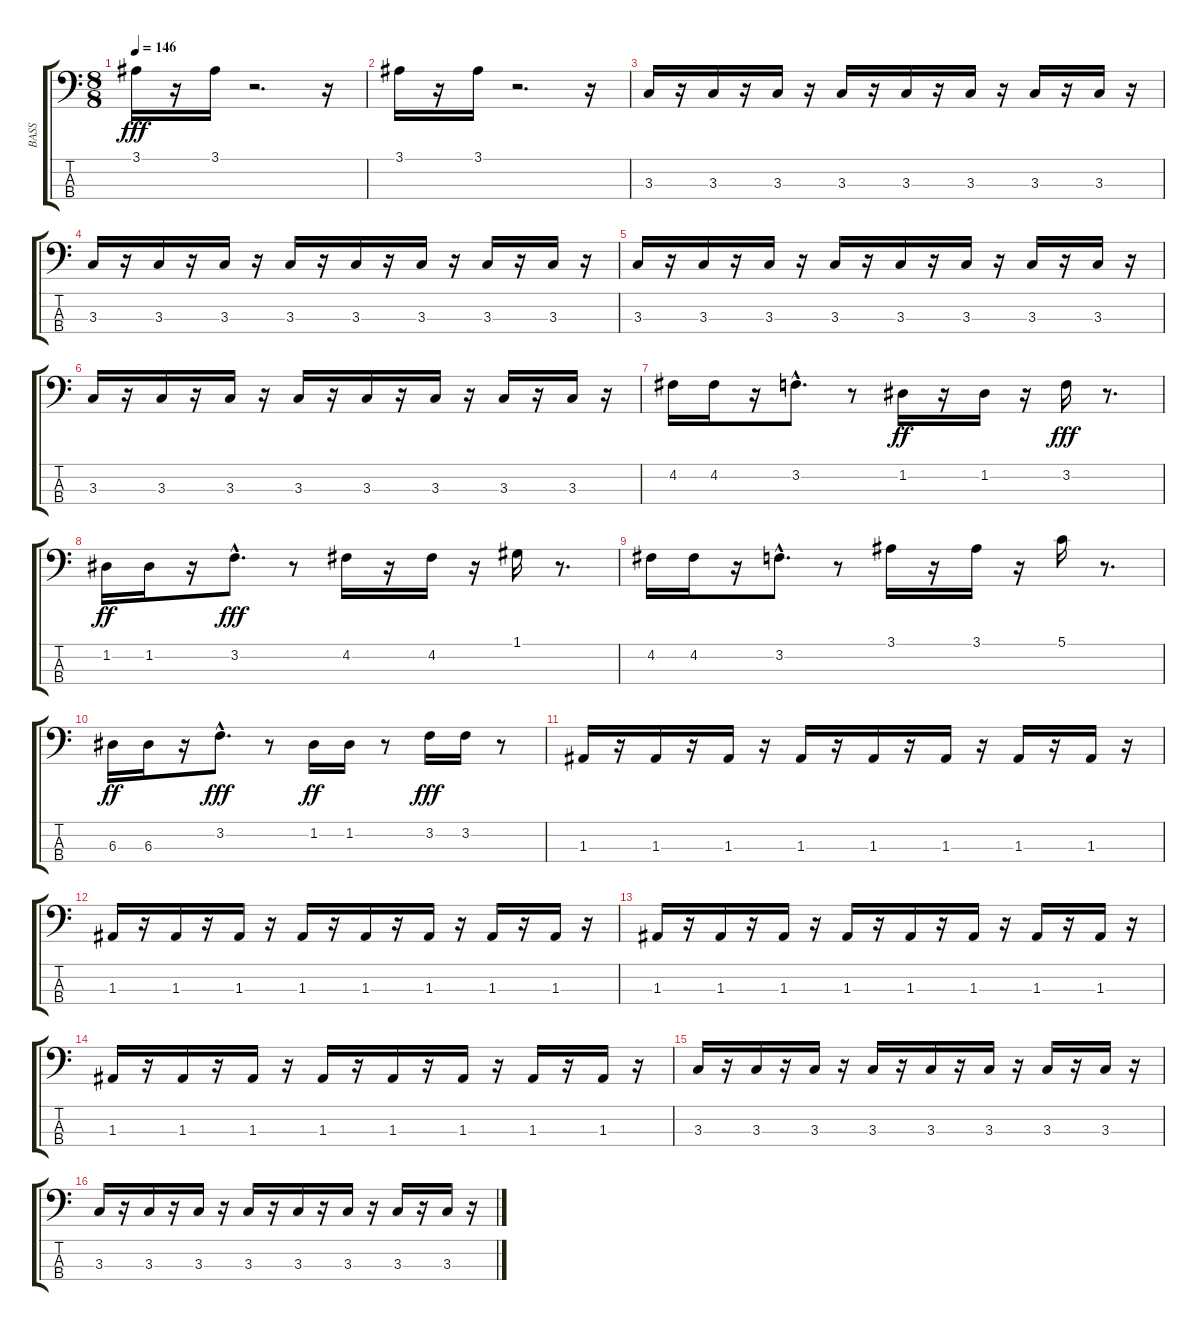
\track ("BASS" "BASS") {instrument slapbass1}
\staff {score tabs}
\tuning (G2 D2 A1 E1) {hide}
\ts (8 8)
\tempo 146
\clef f4
\ks c
3.1.16{dy fff} r.16 3.1.16 r.2{d} r.16 |
3.1.16 r.16 3.1.16 r.2{d} r.16 |
3.3.16 r.16 3.3.16 r.16 3.3.16 r.16 3.3.16 r.16 3.3.16 r.16 3.3.16 r.16 3.3.16 r.16 3.3.16 r.16 |
3.3.16 r.16 3.3.16 r.16 3.3.16 r.16 3.3.16 r.16 3.3.16 r.16 3.3.16 r.16 3.3.16 r.16 3.3.16 r.16 |
3.3.16 r.16 3.3.16 r.16 3.3.16 r.16 3.3.16 r.16 3.3.16 r.16 3.3.16 r.16 3.3.16 r.16 3.3.16 r.16 |
3.3.16 r.16 3.3.16 r.16 3.3.16 r.16 3.3.16 r.16 3.3.16 r.16 3.3.16 r.16 3.3.16 r.16 3.3.16 r.16 |
4.2.16 4.2.16 r.16 3.2{hac}.8{d} r.8 1.2.16{dy ff} r.16 1.2.16 r.16 3.2.16{dy fff} r.8{d} |
1.2.16{dy ff} 1.2.16 r.16 3.2{hac}.8{d dy fff} r.8 4.2.16 r.16 4.2.16 r.16 1.1.16 r.8{d} |
4.2.16 4.2.16 r.16 3.2{hac}.8{d} r.8 3.1.16 r.16 3.1.16 r.16 5.1.16 r.8{d} |
6.3.16{dy ff} 6.3.16 r.16 3.2{hac}.8{d dy fff} r.8 1.2.16{dy ff} 1.2.16 r.8 3.2.16{dy fff} 3.2.16 r.8 |
1.3.16 r.16 1.3.16 r.16 1.3.16 r.16 1.3.16 r.16 1.3.16 r.16 1.3.16 r.16 1.3.16 r.16 1.3.16 r.16 |
1.3.16 r.16 1.3.16 r.16 1.3.16 r.16 1.3.16 r.16 1.3.16 r.16 1.3.16 r.16 1.3.16 r.16 1.3.16 r.16 |
1.3.16 r.16 1.3.16 r.16 1.3.16 r.16 1.3.16 r.16 1.3.16 r.16 1.3.16 r.16 1.3.16 r.16 1.3.16 r.16 |
1.3.16 r.16 1.3.16 r.16 1.3.16 r.16 1.3.16 r.16 1.3.16 r.16 1.3.16 r.16 1.3.16 r.16 1.3.16 r.16 |
3.3.16 r.16 3.3.16 r.16 3.3.16 r.16 3.3.16 r.16 3.3.16 r.16 3.3.16 r.16 3.3.16 r.16 3.3.16 r.16 |
3.3.16 r.16 3.3.16 r.16 3.3.16 r.16 3.3.16 r.16 3.3.16 r.16 3.3.16 r.16 3.3.16 r.16 3.3.16 r.16
